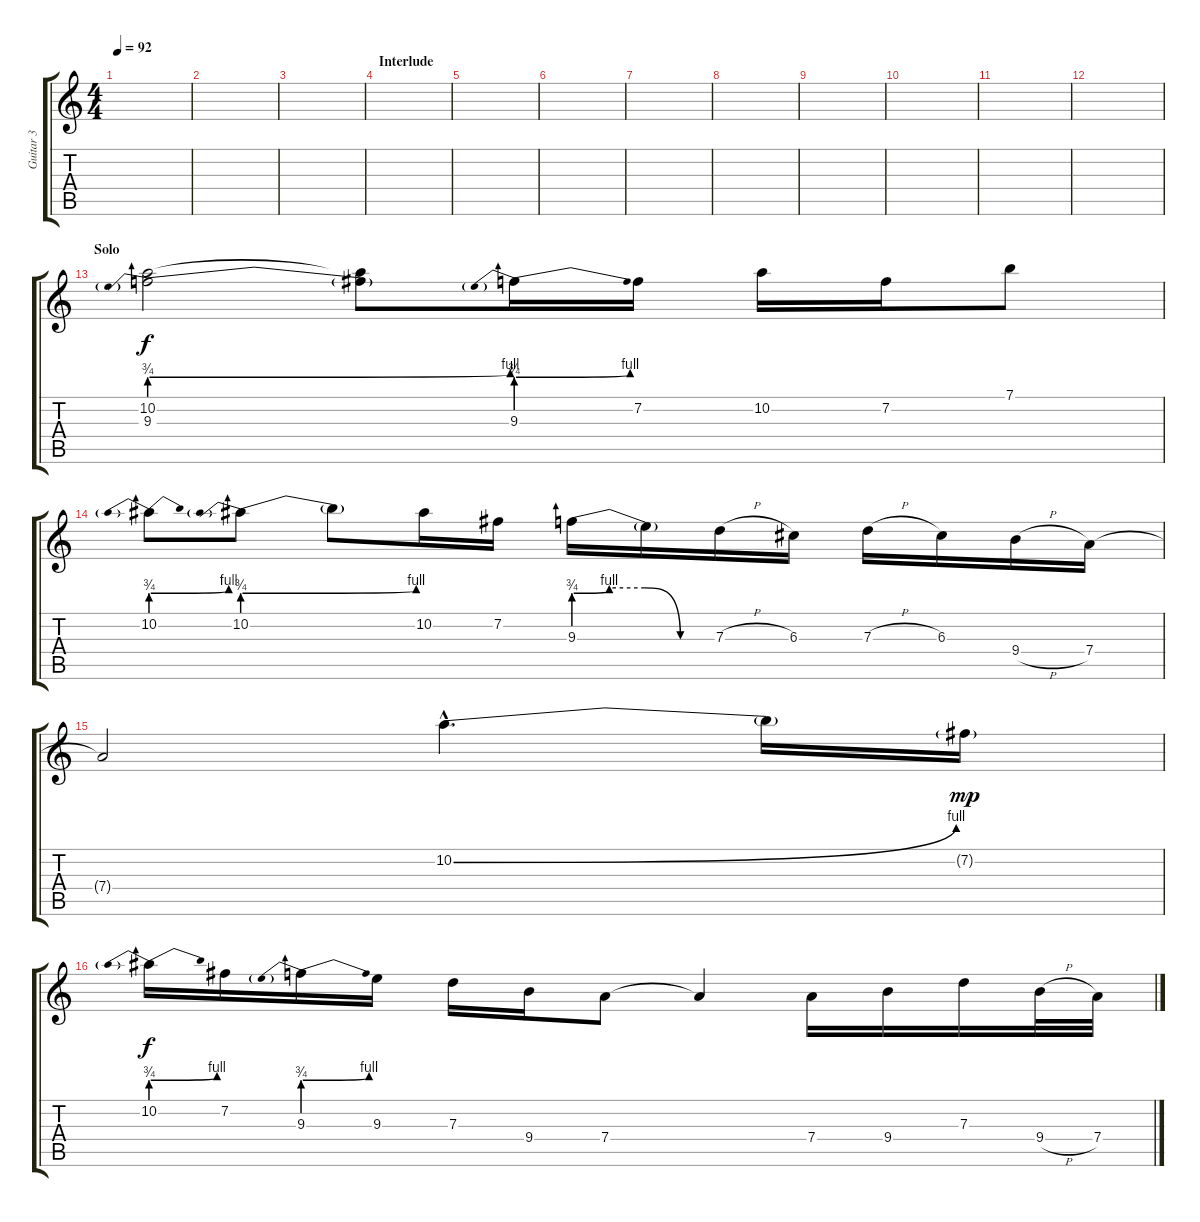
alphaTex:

\track ("Guitar 3" "Guitar 3") {instrument acousticguitarnylon}
\staff {score tabs}
\tuning (E4 B3 G3 D3 A2 E2) {hide}
\ts (4 4)
\tempo 92
\clef g2
\ks c
|
|
|
\section ("" "Interlude")
|
|
|
|
|
|
|
|
|
\section ("" "Solo")
(10.2 9.3{be (prebendbend 0 3 60 4)}).2{volume 10 balance 0 instrument distortionguitar} (10.2{t} 9.3{t}).8 9.3{be (prebendbend 0 3 60 4)}.16 7.2.16 10.2.16 7.2.16 7.1.8 |
10.2{be (prebendbend 0 3 60 4)}.8 10.2{be (prebendbend 0 3 60 4)}.8 10.2{t}.8 10.2.16 7.2.16 9.3{be (custom 0 3 15 4 30 4 45 0 60 0)}.16 9.3{t}.16 7.3{h}.16 6.3.16 7.3{h}.16 6.3.16 9.4{h}.16 7.4.16 |
7.4{t}.2 10.2{be (bend 0 0 60 4) hac}.4{d} 10.2{t}.16 7.2{g}.16{dy mp} |
10.2{be (prebendbend 0 3 60 4)}.16{dy f} 7.2.16 9.3{be (prebendbend 0 3 60 4)}.16 9.3.16 7.3.16 9.4.16 7.4.8 7.4{t}.4 7.4.16 9.4.16 7.3.16 9.4{h}.32 7.4.32
